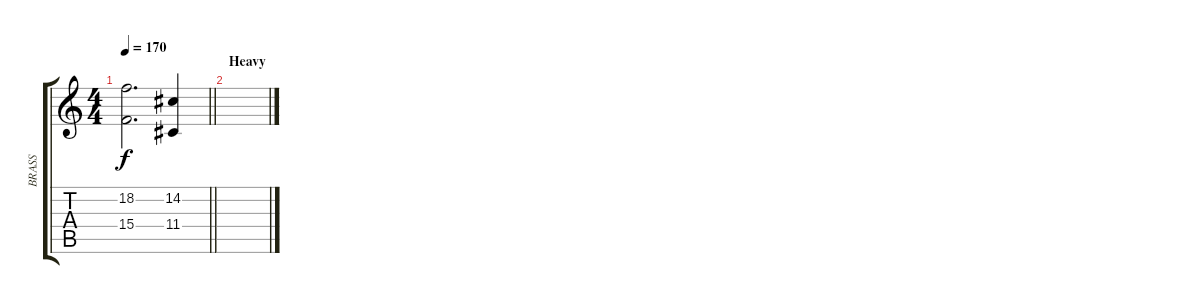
\track ("BRASS" "BRASS") {instrument brasssection}
\staff {score tabs}
\tuning (E4 B3 G3 D3 A2 E2) {hide}
\ts (4 4)
\tempo 170
\clef g2
\barLineRight lightlight
\ks c
(18.2 15.4).2{d dy f} (14.2 11.4).4 |
\section ("" "Heavy")
